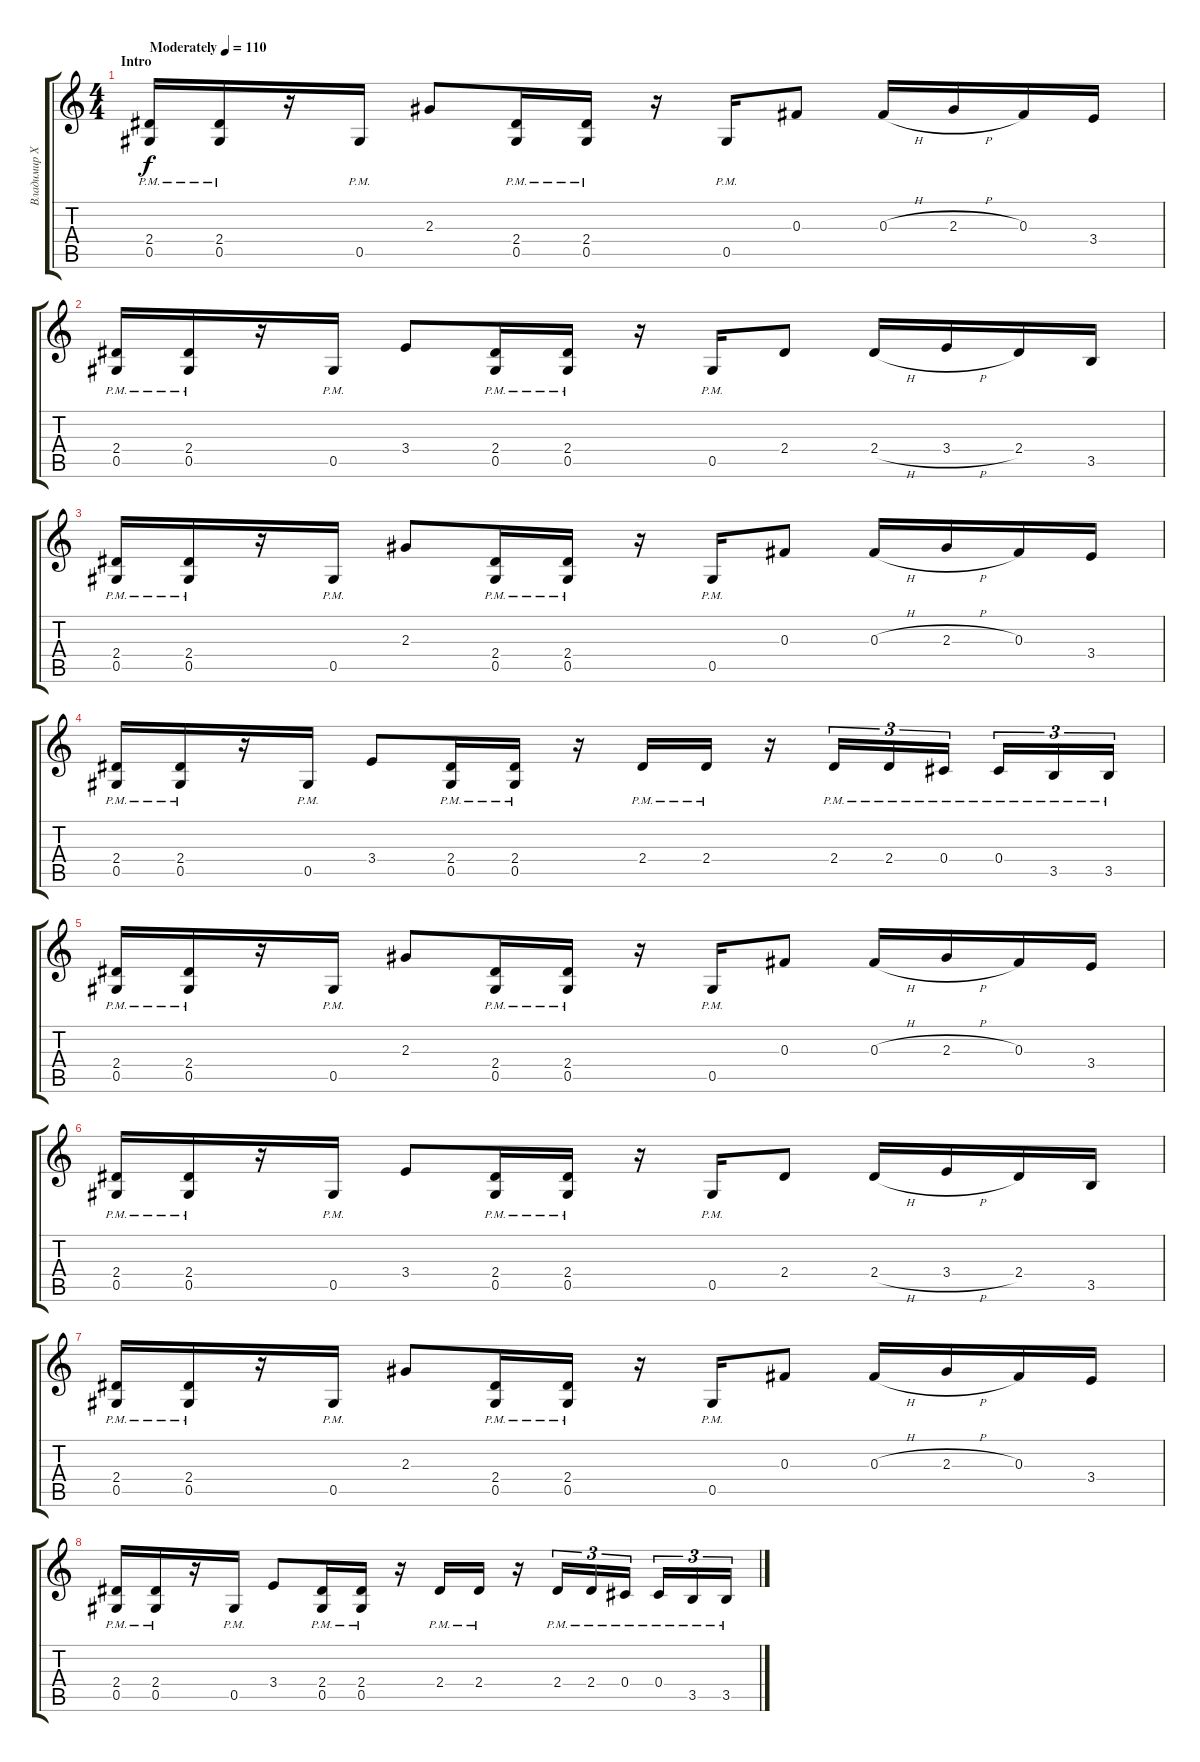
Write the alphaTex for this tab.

\track ("Владимир Холстинин" "Владимир Х") {instrument distortionguitar}
\staff {score tabs}
\tuning (Eb4 Bb3 Gb3 Db3 Ab2 Eb2) {hide}
\ts (4 4)
\section ("" "Intro")
\tempo (110 "Moderately")
\clef g2
\ks c
(2.4{pm} 0.5{pm}).16{dy f instrument distortionguitar} (2.4{pm} 0.5{pm}).16 r.16 0.5{pm}.16 2.3.8 (2.4{pm} 0.5{pm}).16 (2.4{pm} 0.5{pm}).16 r.16 0.5{pm}.16 0.3.8 0.3{h}.16 2.3{h}.16 0.3.16 3.4.16 |
(2.4{pm} 0.5{pm}).16 (2.4{pm} 0.5{pm}).16 r.16 0.5{pm}.16 3.4.8 (2.4{pm} 0.5{pm}).16 (2.4{pm} 0.5{pm}).16 r.16 0.5{pm}.16 2.4.8 2.4{h}.16 3.4{h}.16 2.4.16 3.5.16 |
(2.4{pm} 0.5{pm}).16 (2.4{pm} 0.5{pm}).16 r.16 0.5{pm}.16 2.3.8 (2.4{pm} 0.5{pm}).16 (2.4{pm} 0.5{pm}).16 r.16 0.5{pm}.16 0.3.8 0.3{h}.16 2.3{h}.16 0.3.16 3.4.16 |
(2.4{pm} 0.5{pm}).16 (2.4{pm} 0.5{pm}).16 r.16 0.5{pm}.16 3.4.8 (2.4{pm} 0.5{pm}).16 (2.4{pm} 0.5{pm}).16 r.16 2.4{pm}.16 2.4{pm}.16 r.16 2.4{pm}.16{tu (3 2)} 2.4{pm}.16{tu (3 2)} 0.4{pm}.16{tu (3 2) beam splitsecondary} 0.4{pm}.16{tu (3 2)} 3.5{pm}.16{tu (3 2)} 3.5{pm}.16{tu (3 2)} |
(2.4{pm} 0.5{pm}).16 (2.4{pm} 0.5{pm}).16 r.16 0.5{pm}.16 2.3.8 (2.4{pm} 0.5{pm}).16 (2.4{pm} 0.5{pm}).16 r.16 0.5{pm}.16 0.3.8 0.3{h}.16 2.3{h}.16 0.3.16 3.4.16 |
(2.4{pm} 0.5{pm}).16 (2.4{pm} 0.5{pm}).16 r.16 0.5{pm}.16 3.4.8 (2.4{pm} 0.5{pm}).16 (2.4{pm} 0.5{pm}).16 r.16 0.5{pm}.16 2.4.8 2.4{h}.16 3.4{h}.16 2.4.16 3.5.16 |
(2.4{pm} 0.5{pm}).16 (2.4{pm} 0.5{pm}).16 r.16 0.5{pm}.16 2.3.8 (2.4{pm} 0.5{pm}).16 (2.4{pm} 0.5{pm}).16 r.16 0.5{pm}.16 0.3.8 0.3{h}.16 2.3{h}.16 0.3.16 3.4.16 |
(2.4{pm} 0.5{pm}).16 (2.4{pm} 0.5{pm}).16 r.16 0.5{pm}.16 3.4.8 (2.4{pm} 0.5{pm}).16 (2.4{pm} 0.5{pm}).16 r.16 2.4{pm}.16 2.4{pm}.16 r.16 2.4{pm}.16{tu (3 2)} 2.4{pm}.16{tu (3 2)} 0.4{pm}.16{tu (3 2) beam splitsecondary} 0.4{pm}.16{tu (3 2)} 3.5{pm}.16{tu (3 2)} 3.5{pm}.16{tu (3 2)}
